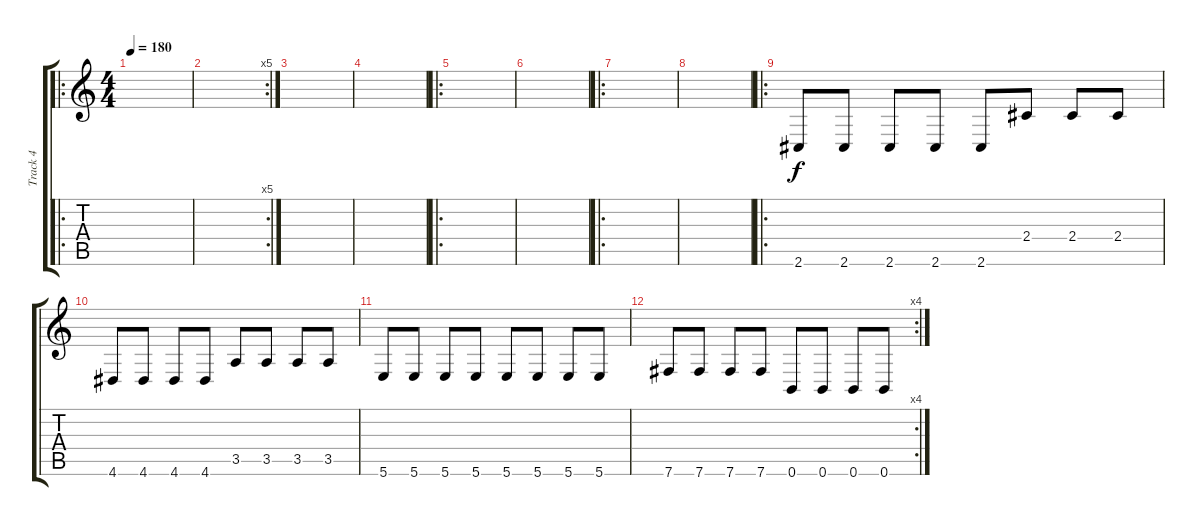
\track ("Track 4" "Track 4") {instrument distortionguitar}
\staff {score tabs}
\tuning (Db4 Ab3 E3 B2 Gb2 B1) {hide}
\ro
\ts (4 4)
\tempo 180
\clef g2
\ks c
|
\rc 5
|
|
|
\ro
|
|
\ro
|
|
\ro
2.6.8 2.6.8 2.6.8 2.6.8 2.6.8 2.4.8 2.4.8 2.4.8 |
4.6.8 4.6.8 4.6.8 4.6.8 3.5.8 3.5.8 3.5.8 3.5.8 |
5.6.8 5.6.8 5.6.8 5.6.8 5.6.8 5.6.8 5.6.8 5.6.8 |
\rc 4
7.6.8 7.6.8 7.6.8 7.6.8 0.6.8 0.6.8 0.6.8 0.6.8
